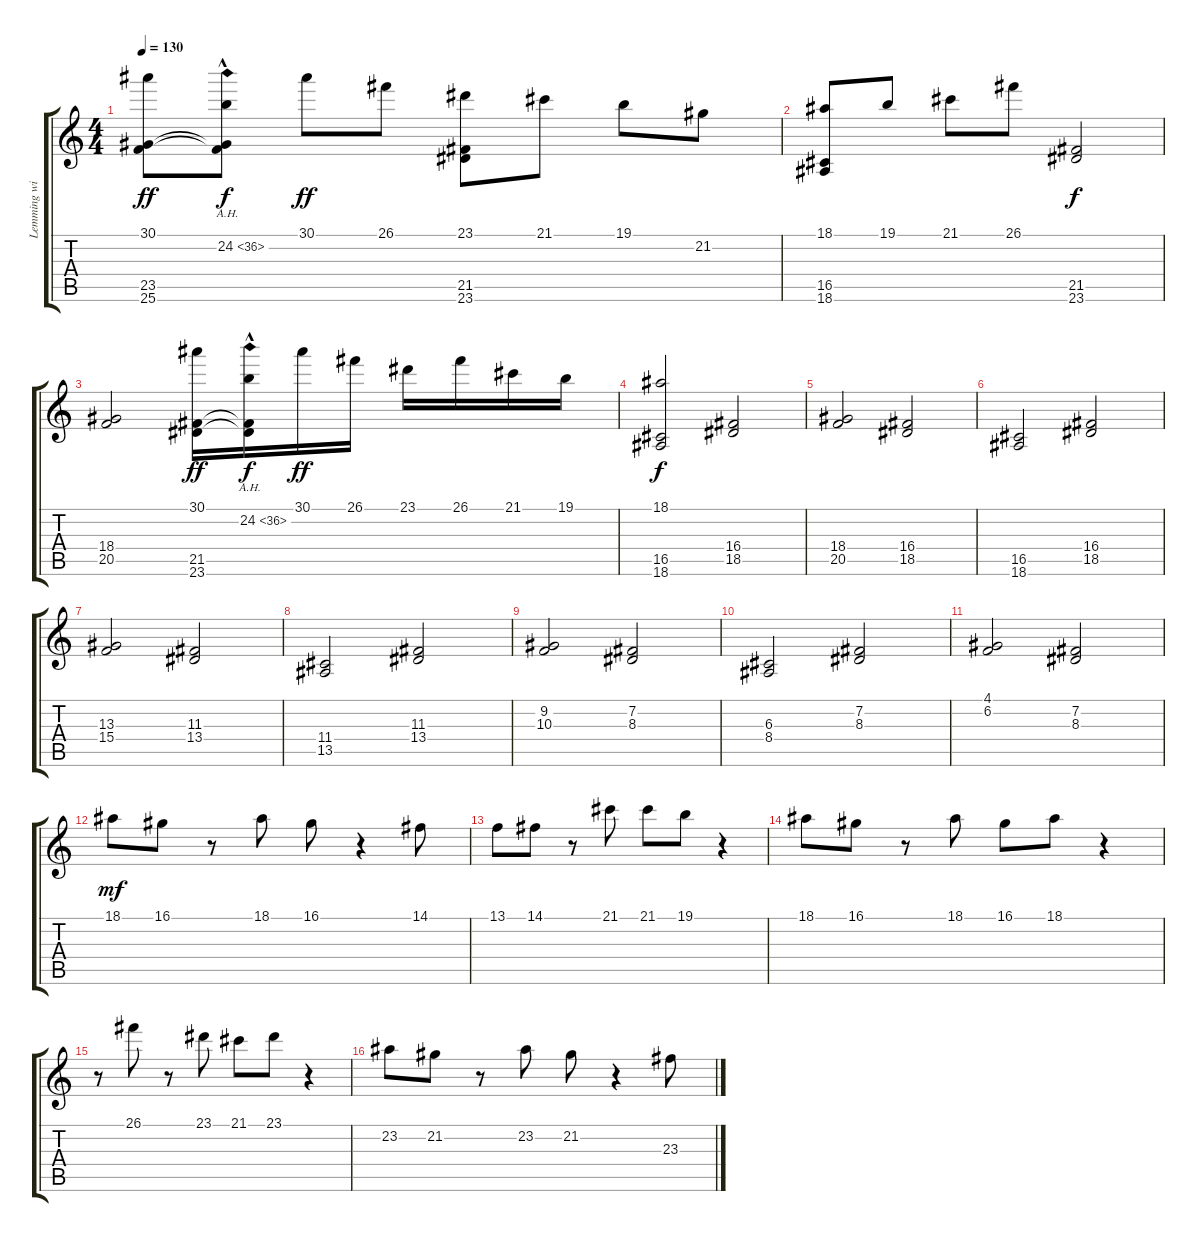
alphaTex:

\track ("Lemming with Keyboard / Guitar 3" "Lemming wi") {instrument acousticgrandpiano}
\staff {score tabs}
\tuning (E4 B3 G3 D3 A2 E2) {hide}
\ts (4 4)
\tempo 130
\clef g2
\ks c
(30.1 23.5 25.6).8{dy ff} (24.2{ah 12} 23.5{hac t} 25.6{hac t}).8{dy f} 30.1.8{dy ff} 26.1.8 (23.1 21.5 23.6).8 21.1.8 19.1.8 21.2.8 |
(18.1 16.5 18.6).8 19.1.8 21.1.8 26.1.8 (21.5 23.6).2{dy f} |
(18.4 20.5).2 (30.1 21.5 23.6).16{dy ff} (24.2{ah 12} 21.5{hac t} 23.6{hac t}).16{dy f} 30.1.16{dy ff} 26.1.16 23.1.16 26.1.16 21.1.16 19.1.16 |
(18.1 16.5 18.6).2{dy f} (16.4 18.5).2 |
(18.4 20.5).2 (16.4 18.5).2 |
(16.5 18.6).2 (16.4 18.5).2 |
(13.3 15.4).2 (11.3 13.4).2 |
(11.4 13.5).2 (11.3 13.4).2 |
(9.2 10.3).2 (7.2 8.3).2 |
(6.3 8.4).2 (7.2 8.3).2 |
(4.1 6.2).2 (7.2 8.3).2 |
18.1.8{dy mf} 16.1.8 r.8 18.1.8 16.1.8 r.4 14.1.8 |
13.1.8 14.1.8 r.8 21.1.8 21.1.8 19.1.8 r.4 |
18.1.8 16.1.8 r.8 18.1.8 16.1.8 18.1.8 r.4 |
r.8 26.1.8 r.8 23.1.8 21.1.8 23.1.8 r.4 |
23.2.8 21.2.8 r.8 23.2.8 21.2.8 r.4 23.3.8
